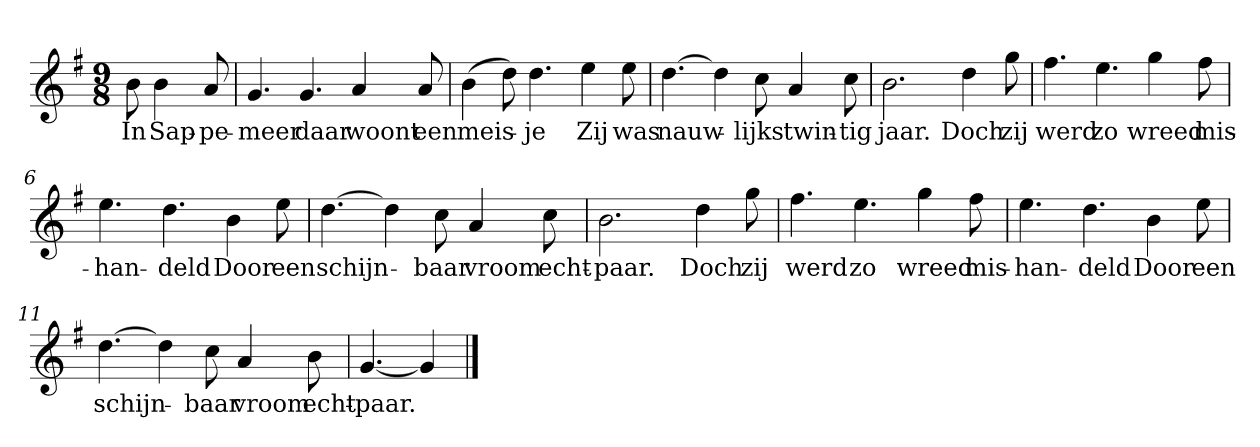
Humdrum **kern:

**kern	**text
*part1	*part1
*staff1	*staff1
*clefG2	*
*k[f#]	*
*G:	*
*M9/8	*
*MM120	*
=	=
8b	In
4b	Sap-
8a	-pe-
=1	=1
4.g	-meer
4.g	daar
4a	woont
8a	een
=2	=2
(4b	meis-
8dd)	.
4.dd	-je
4ee	Zij
8ee	was
=3	=3
[4.dd	nauw-
4dd]	.
8cc	-lijks
4a	twin-
8cc	-tig
=4	=4
2.b	jaar.
4dd	Doch
8gg	zij
=5	=5
4.ff#	werd
4.ee	zo
4gg	wreed
8ff#	mis-
=6	=6
4.ee	-han-
4.dd	-deld
4b	Door
8ee	een
=7	=7
[4.dd	schijn-
4dd]	.
8cc	-baar
4a	vroom
8cc	echt-
=8	=8
2.b	-paar.
4dd	Doch
8gg	zij
=9	=9
4.ff#	werd
4.ee	zo
4gg	wreed
8ff#	mis-
=10	=10
4.ee	-han-
4.dd	-deld
4b	Door
8ee	een
=11	=11
[4.dd	schijn-
4dd]	.
8cc	-baar
4a	vroom
8b	echt-
=12	=12
[4.g	-paar.
4g]	.
==	==
*-	*-
